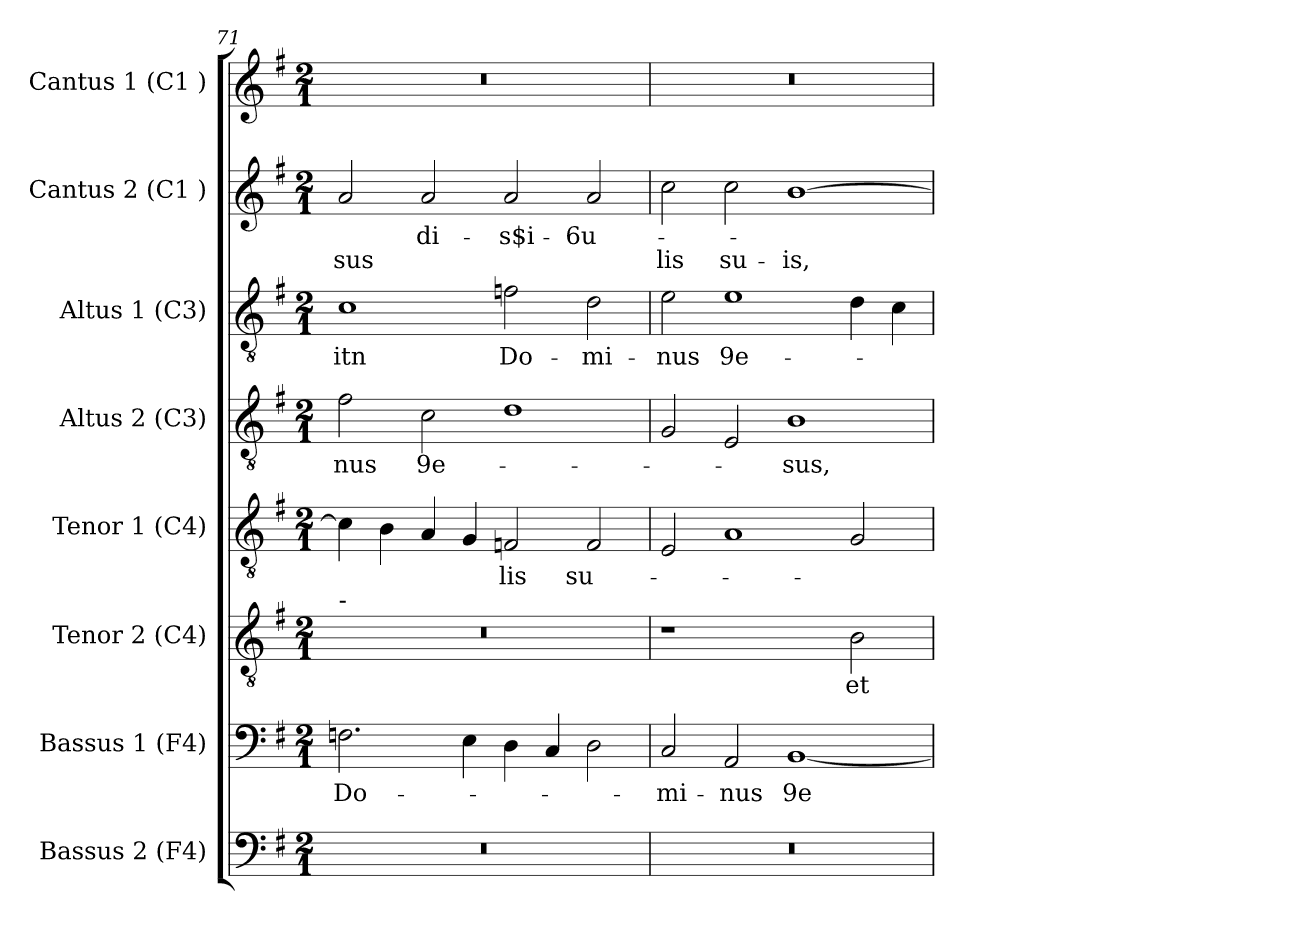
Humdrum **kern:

**kern	**kern	**text	**kern	**text	**kern	**text	**kern	**text	**kern	**text	**kern	**text	**text	**kern
*part8	*part7	*part7	*part6	*part6	*part5	*part5	*part4	*part4	*part3	*part3	*part2	*part2	*part2	*part1
*staff8	*staff7	*staff7	*staff6	*staff6	*staff5	*staff5	*staff4	*staff4	*staff3	*staff3	*staff2	*staff2	*staff2	*staff1
*I"Bassus 2 (F4)	*I"Bassus 1 (F4)	*	*I"Tenor 2 (C4)	*	*I"Tenor 1 (C4)	*	*I"Altus 2 (C3)	*	*I"Altus 1 (C3)	*	*I"Cantus 2 (C1 )	*	*	*I"Cantus 1 (C1 )
*I'B2	*I'B1	*	*I'T2	*	*I'T1	*	*I'A2	*	*I'A1	*	*I'C2	*	*	*I'C1
!!LO:PB:g=z
*clefF4	*clefF4	*	*clefGv2	*	*clefGv2	*	*clefGv2	*	*clefGv2	*	*clefG2	*	*	*clefG2
*k[f#]	*k[f#]	*	*k[f#]	*	*k[f#]	*	*k[f#]	*	*k[f#]	*	*k[f#]	*	*	*k[f#]
*G:	*G:	*	*G:	*	*G:	*	*G:	*	*G:	*	*G:	*	*	*G:
*M2/1	*M2/1	*	*M2/1	*	*M2/1	*	*M2/1	*	*M2/1	*	*M2/1	*	*	*M2/1
=71	=71	=71	=71	=71	=71	=71	=71	=71	=71	=71	=71	=71	=71	=71
!	!	!	!LO:TX:a:t=-	!	!	!	!	!	!	!	!	!	!	!
!	!	!LO:LY:b	!	!	!	!	!	!LO:LY:b:cj	!	!LO:LY:b:rj	!	!	!LO:LY:b:cj	!
0r	2.Fn\	Do-	0r	.	4c\]	.	2f#\	-nus	1c	-itn	2a/	.	-sus	0r
.	.	.	.	.	4B\	.	.	.	.	.	.	.	.	.
!	!	!	!	!	!	!	!	!LO:LY:b:cj	!	!	!	!LO:LY:b:cj	!	!
.	.	.	.	.	4A/	.	2c\	9e-	.	.	2a/	di-	.	.
.	4E\	.	.	.	4G/	.	.	.	.	.	.	.	.	.
!	!	!	!	!	!	!LO:LY:b:cj	!	!	!	!LO:LY:b:cj	!	!LO:LY:b:cj	!	!
.	4D\	.	.	.	2Fn/	-lis	1d	.	2f\	Do-	2a/	-s$i-	.	.
.	4C/	.	.	.	.	.	.	.	.	.	.	.	.	.
!	!	!	!	!	!	!LO:LY:b:cj	!	!	!	!LO:LY:b:cj	!	!LO:LY:b:cj	!	!
.	2D\	.	.	.	2F/	su-	.	.	2d\	-mi-	2a/	-6u-	.	.
=72	=72	=72	=72	=72	=72	=72	=72	=72	=72	=72	=72	=72	=72	=72
!	!	!LO:LY:b:cj	!	!	!	!	!	!	!	!LO:LY:b:cj	!	!	!LO:LY:b:cj	!
0r	2C/	-mi-	1r	.	2E/	.	2G/	.	2e\	-nus	2cc\	.	-lis	0r
!	!	!LO:LY:b:cj	!	!	!	!	!	!	!	!LO:LY:b:cj	!	!	!LO:LY:b:cj	!
.	2AA/	-nus	.	.	1A	.	2E/	.	1e	9e-	2cc\	.	su-	.
!	!	!LO:LY:b:cj	!	!	!	!	!	!LO:LY:b:cj	!	!	!	!	!LO:LY:b:cj	!
.	[<1BB	9e-	2ryy	.	.	.	1B	-sus,	.	.	[>1b	.	-is,	.
!	!	!	!	!LO:LY:b:cj	!	!	!	!	!	!	!	!	!	!
.	.	.	2B\	et	2G/	.	.	.	4d\	.	.	.	.	.
.	.	.	.	.	.	.	.	.	4c\	.	.	.	.	.
=	=	=	=	=	=	=	=	=	=	=	=	=	=	=
*-	*-	*-	*-	*-	*-	*-	*-	*-	*-	*-	*-	*-	*-	*-
